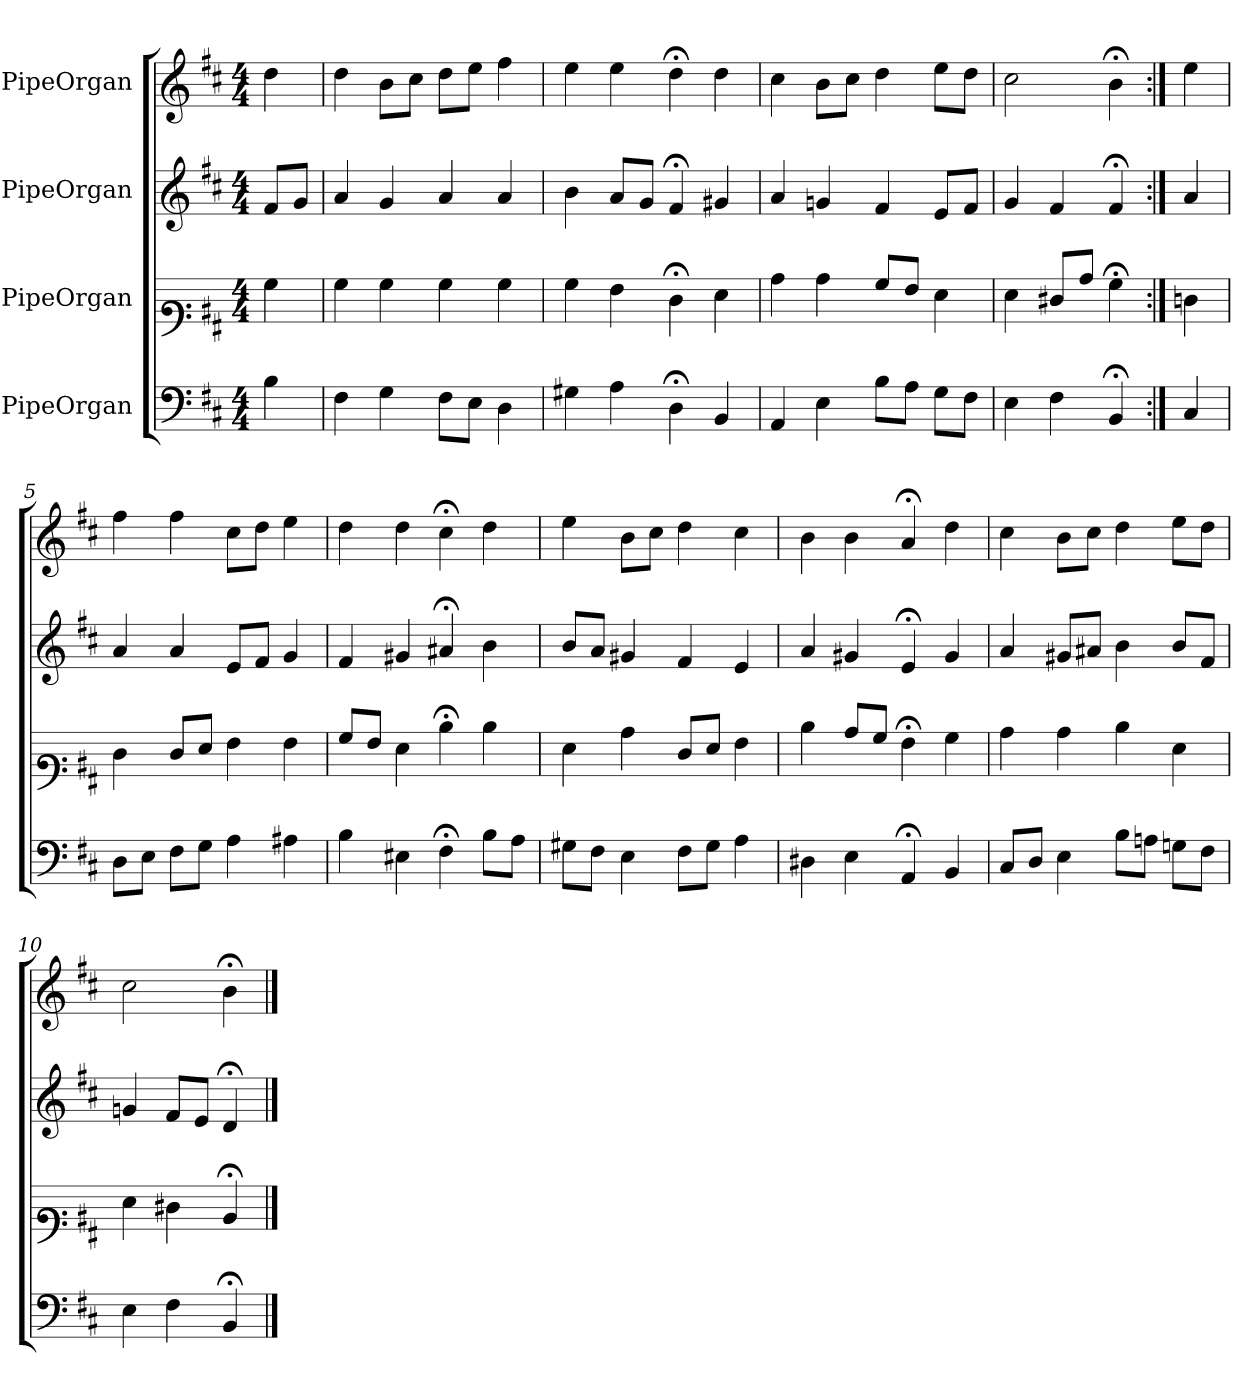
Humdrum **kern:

**kern	**kern	**kern	**kern
*part4	*part3	*part2	*part1
*staff4	*staff3	*staff2	*staff1
*I"PipeOrgan	*I"PipeOrgan	*I"PipeOrgan	*I"PipeOrgan
*clefF4	*clefF2	*clefG2	*clefG2
*k[f#c#]	*k[f#c#]	*k[f#c#]	*k[f#c#]
*b:	*b:	*b:	*b:
*M4/4	*M4/4	*M4/4	*M4/4
*MM60	*MM60	*MM60	*MM60
=	=	=	=
4B	4d	8f#/L	4dd
.	.	8g/J	.
=1	=1	=1	=1
4F#	4d	4a	4dd
4G	4d	4g	8b\L
.	.	.	8cc#\J
8F#\L	4d	4a	8dd\L
8E\J	.	.	8ee\J
4D	4d	4a	4ff#
=2	=2	=2	=2
4G#X	4d	4b	4ee
4A	4c#	8a/L	4ee
.	.	8g/J	.
4D;<	4A;<	4f#;<	4dd;<
4BB	4B	4g#X	4dd
=3	=3	=3	=3
4AA	4e	4a	4cc#
4E	4e	4gn	8b\L
.	.	.	8cc#\J
8B\L	8d/L	4f#	4dd
8A\J	8c#/J	.	.
8G\L	4B	8e/L	8ee\L
8F#\J	.	8f#/J	8dd\J
=4	=4	=4	=4
4E	4B	4g	2cc#
4F#	8A#X/L	4f#	.
.	8e/J	.	.
4BB;<	4d;<	4f#;<	4b;<
=:|!	=:|!	=:|!	=:|!
4C#	4An	4a	4ee
=5	=5	=5	=5
8D\L	4A	4a	4ff#
8E\J	.	.	.
8F#\L	8A/L	4a	4ff#
8G\J	8B/J	.	.
4A	4c#	8e/L	8cc#\L
.	.	8f#/J	8dd\J
4A#X	4c#	4g	4ee
=6	=6	=6	=6
4B	8d/L	4f#	4dd
.	8c#/J	.	.
4E#X	4B	4g#X	4dd
4F#;<	4f#;<	4a#X;<	4cc#;<
8B\L	4f#	4b	4dd
8A\J	.	.	.
=7	=7	=7	=7
8G#X\L	4B	8b/L	4ee
8F#\J	.	8a/J	.
4E	4e	4g#X	8b\L
.	.	.	8cc#\J
8F#\L	8A/L	4f#	4dd
8G#\J	8B/J	.	.
4A	4c#	4e	4cc#
=8	=8	=8	=8
4D#X	4f#	4a	4b
4E	8e/L	4g#X	4b
.	8d/J	.	.
4AA;<	4c#;<	4e;<	4a;<
4BB	4d	4g#	4dd
=9	=9	=9	=9
8C#/L	4e	4a	4cc#
8D/J	.	.	.
4E	4e	8g#X/L	8b\L
.	.	8a#X/J	8cc#\J
8B\L	4f#	4b	4dd
8An\J	.	.	.
8Gn\L	4B	8b/L	8ee\L
8F#\J	.	8f#/J	8dd\J
=10	=10	=10	=10
4E	4B	4gn	2cc#
4F#	4A#X	8f#/L	.
.	.	8e/J	.
4BB;<	4F#;<	4d;<	4b;<
==	==	==	==
*-	*-	*-	*-
